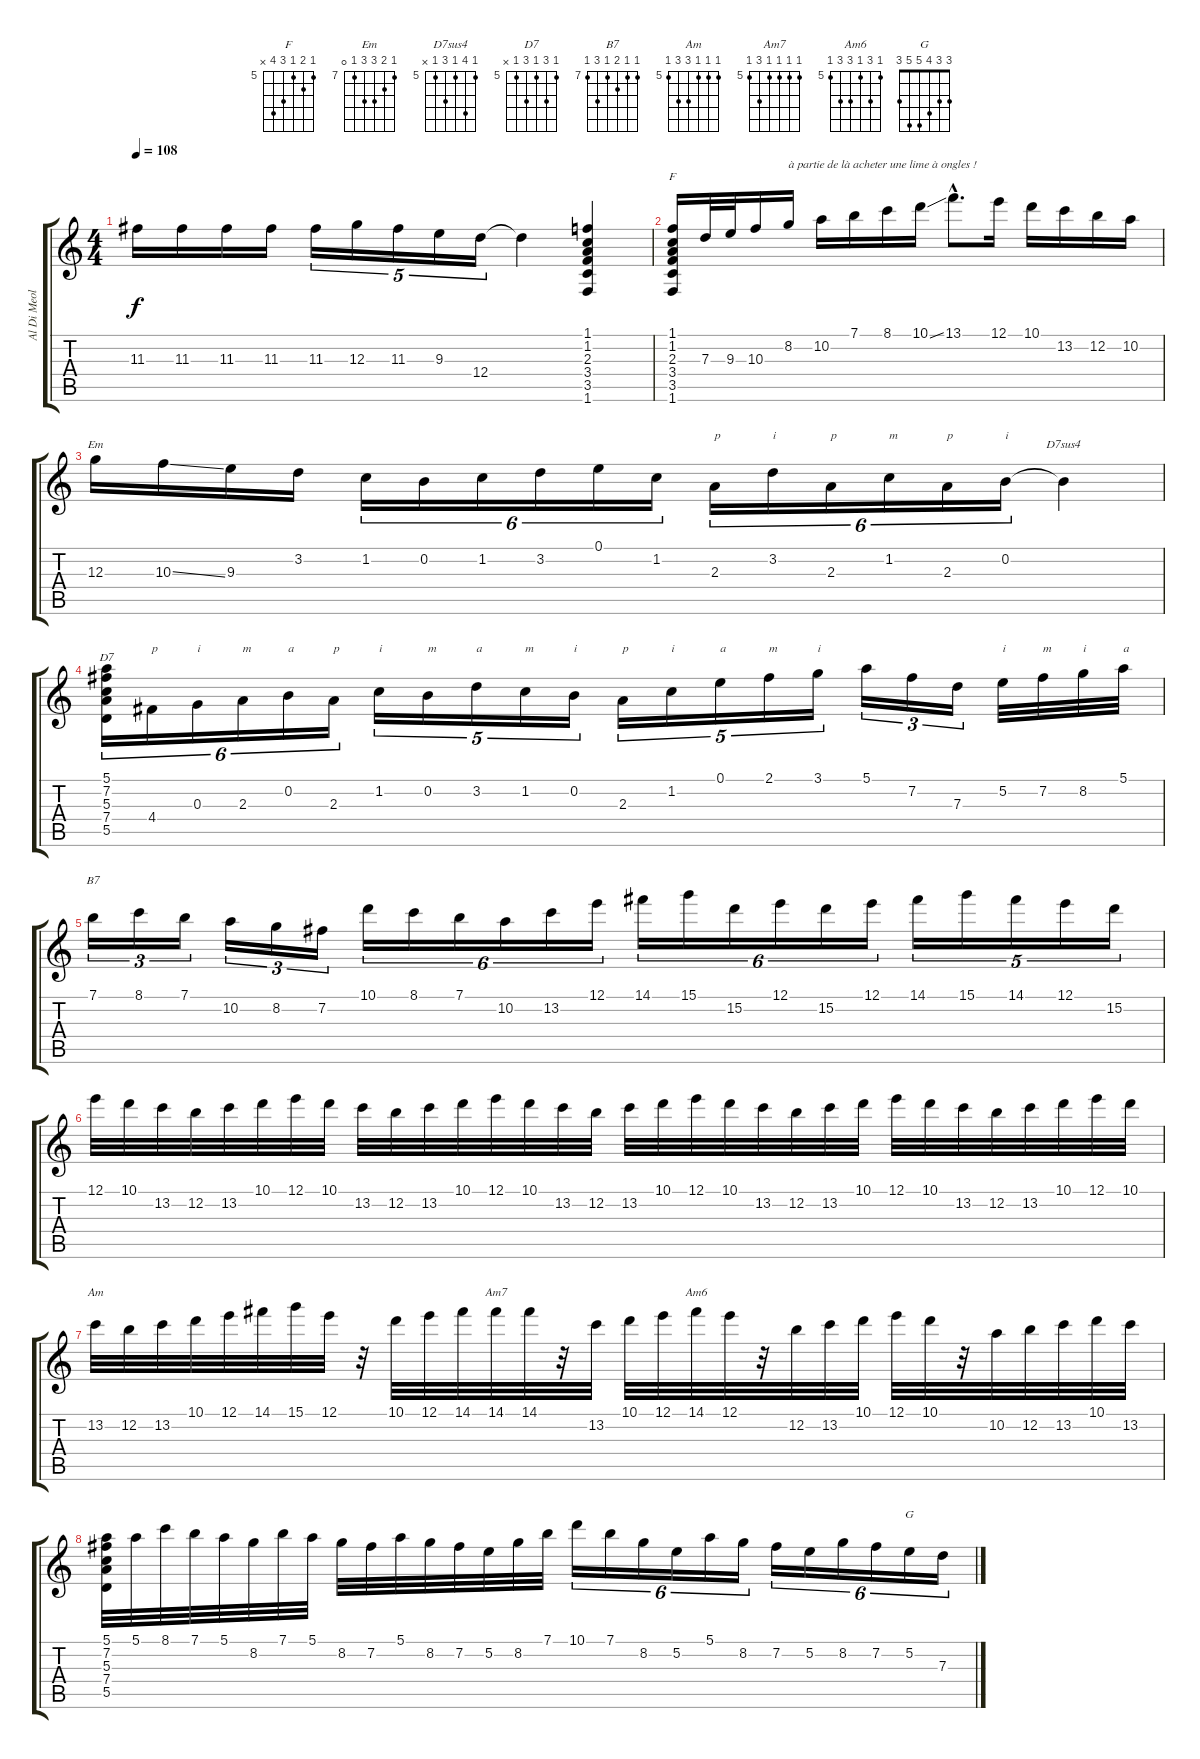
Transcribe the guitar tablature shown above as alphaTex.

\track ("Al Di Meola" "Al Di Meol") {instrument acousticguitarnylon}
\staff {score tabs}
\tuning (E4 B3 G3 D3 A2 E2) {hide}
\chord ("F" 5 6 5 7 8 x) {firstfret 5}
\chord ("Em" 7 8 9 9 7 0) {firstfret 7}
\chord ("D7sus4" 5 8 5 7 5 x) {firstfret 5}
\chord ("D7" 5 7 5 7 5 x) {firstfret 5}
\chord ("B7" 7 7 8 7 9 7) {firstfret 7}
\chord ("Am" 5 5 5 7 7 5) {firstfret 5}
\chord ("Am7" 5 5 5 5 7 5) {firstfret 5}
\chord ("Am6" 5 7 5 7 7 5) {firstfret 5}
\chord ("G" 3 3 4 5 5 3)
\ts (4 4)
\tempo 108
\clef g2
\ks c
11.3{t}.16{dy f} 11.3.16 11.3.16 11.3.16 11.3.16{tu (5 4)} 12.3.16{tu (5 4)} 11.3.16{tu (5 4)} 9.3.16{tu (5 4)} 12.4.16{tu (5 4)} 12.4{t}.4 (1.1 1.2 2.3 3.4 3.5 1.6).4 |
(1.1 1.2 2.3 3.4 3.5 1.6).16{ch "F"} 7.3.32 9.3.32 10.3.16 8.2.16{txt "à partie de là acheter une lime à ongles !"} 10.2.16 7.1.16 8.1.16 10.1{ss}.16 13.1{hac}.8{d} 12.1.16 10.1.16 13.2.16 12.2.16 10.2.16 |
12.3.16{ch "Em"} 10.3{ss}.16 9.3.16 3.2.16 1.2.16{tu (6 4)} 0.2.16{tu (6 4)} 1.2.16{tu (6 4)} 3.2.16{tu (6 4)} 0.1.16{tu (6 4)} 1.2.16{tu (6 4)} 2.3.16{tu (6 4) txt "p"} 3.2.16{tu (6 4) txt "i"} 2.3.16{tu (6 4) txt "p"} 1.2.16{tu (6 4) txt "m"} 2.3.16{tu (6 4) txt "p"} 0.2.16{tu (6 4) txt "i"} 0.2{t}.4{ch "D7sus4"} |
(5.1 7.2 5.3 7.4 5.5).16{tu (6 4) ch "D7"} 4.4.16{tu (6 4) txt "p"} 0.3.16{tu (6 4) txt "i"} 2.3.16{tu (6 4) txt "m"} 0.2.16{tu (6 4) txt "a"} 2.3.16{tu (6 4) txt "p"} 1.2.16{tu (5 4) txt "i"} 0.2.16{tu (5 4) txt "m"} 3.2.16{tu (5 4) txt "a"} 1.2.16{tu (5 4) txt "m"} 0.2.16{tu (5 4) txt "i"} 2.3.16{tu (5 4) txt "p"} 1.2.16{tu (5 4) txt "i"} 0.1.16{tu (5 4) txt "a"} 2.1.16{tu (5 4) txt "m"} 3.1.16{tu (5 4) txt "i"} 5.1.16{tu (3 2)} 7.2.16{tu (3 2)} 7.3.16{tu (3 2)} 5.2.32{txt "i"} 7.2.32{txt "m"} 8.2.32{txt "i"} 5.1.32{txt "a"} |
7.1.16{tu (3 2) ch "B7"} 8.1.16{tu (3 2)} 7.1.16{tu (3 2)} 10.2.16{tu (3 2)} 8.2.16{tu (3 2)} 7.2.16{tu (3 2)} 10.1.16{tu (6 4)} 8.1.16{tu (6 4)} 7.1.16{tu (6 4)} 10.2.16{tu (6 4)} 13.2.16{tu (6 4)} 12.1.16{tu (6 4)} 14.1.16{tu (6 4)} 15.1.16{tu (6 4)} 15.2.16{tu (6 4)} 12.1.16{tu (6 4)} 15.2.16{tu (6 4)} 12.1.16{tu (6 4)} 14.1.16{tu (5 4)} 15.1.16{tu (5 4)} 14.1.16{tu (5 4)} 12.1.16{tu (5 4)} 15.2.16{tu (5 4)} |
12.1.32 10.1.32 13.2.32 12.2.32 13.2.32 10.1.32 12.1.32 10.1.32 13.2.32 12.2.32 13.2.32 10.1.32 12.1.32 10.1.32 13.2.32 12.2.32 13.2.32 10.1.32 12.1.32 10.1.32 13.2.32 12.2.32 13.2.32 10.1.32 12.1.32 10.1.32 13.2.32 12.2.32 13.2.32 10.1.32 12.1.32 10.1.32 |
13.2.32{ch "Am"} 12.2.32 13.2.32 10.1.32 12.1.32 14.1.32 15.1.32 12.1.32 r.32 10.1.32 12.1.32 14.1.32 14.1.32{ch "Am7"} 14.1.32 r.32 13.2.32 10.1.32 12.1.32 14.1.32{ch "Am6"} 12.1.32 r.32 12.2.32 13.2.32 10.1.32 12.1.32 10.1.32 r.32 10.2.32 12.2.32 13.2.32 10.1.32 13.2.32 |
(5.1 7.2 5.3 7.4 5.5).32 5.1.32 8.1.32 7.1.32 5.1.32 8.2.32 7.1.32 5.1.32 8.2.32 7.2.32 5.1.32 8.2.32 7.2.32 5.2.32 8.2.32 7.1.32 10.1.16{tu (6 4)} 7.1.16{tu (6 4)} 8.2.16{tu (6 4)} 5.2.16{tu (6 4)} 5.1.16{tu (6 4)} 8.2.16{tu (6 4)} 7.2.16{tu (6 4)} 5.2.16{tu (6 4)} 8.2.16{tu (6 4)} 7.2.16{tu (6 4)} 5.2.16{tu (6 4) ch "G"} 7.3.16{tu (6 4)}
